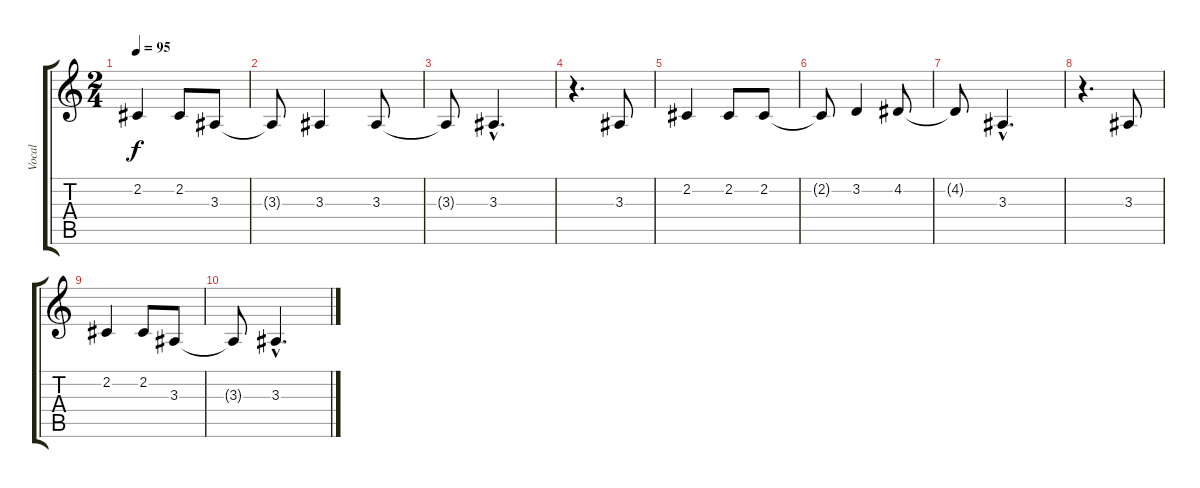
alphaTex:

\track ("Vocal" "Vocal") {instrument pad7halo}
\staff {score tabs}
\tuning (E4 B3 G3 D3 A2 E2) {hide}
\ts (2 4)
\tempo 95
\clef g2
\ks c
2.2.4{dy f} 2.2.8 3.3.8 |
3.3{t}.8 3.3.4 3.3.8 |
3.3{t}.8 3.3{hac}.4{d} |
r.4{d} 3.3.8 |
2.2.4 2.2.8 2.2.8 |
2.2{t}.8 3.2.4 4.2.8 |
4.2{t}.8 3.3{hac}.4{d} |
r.4{d} 3.3.8 |
2.2.4 2.2.8 3.3.8 |
3.3{t}.8 3.3{hac}.4{d}
